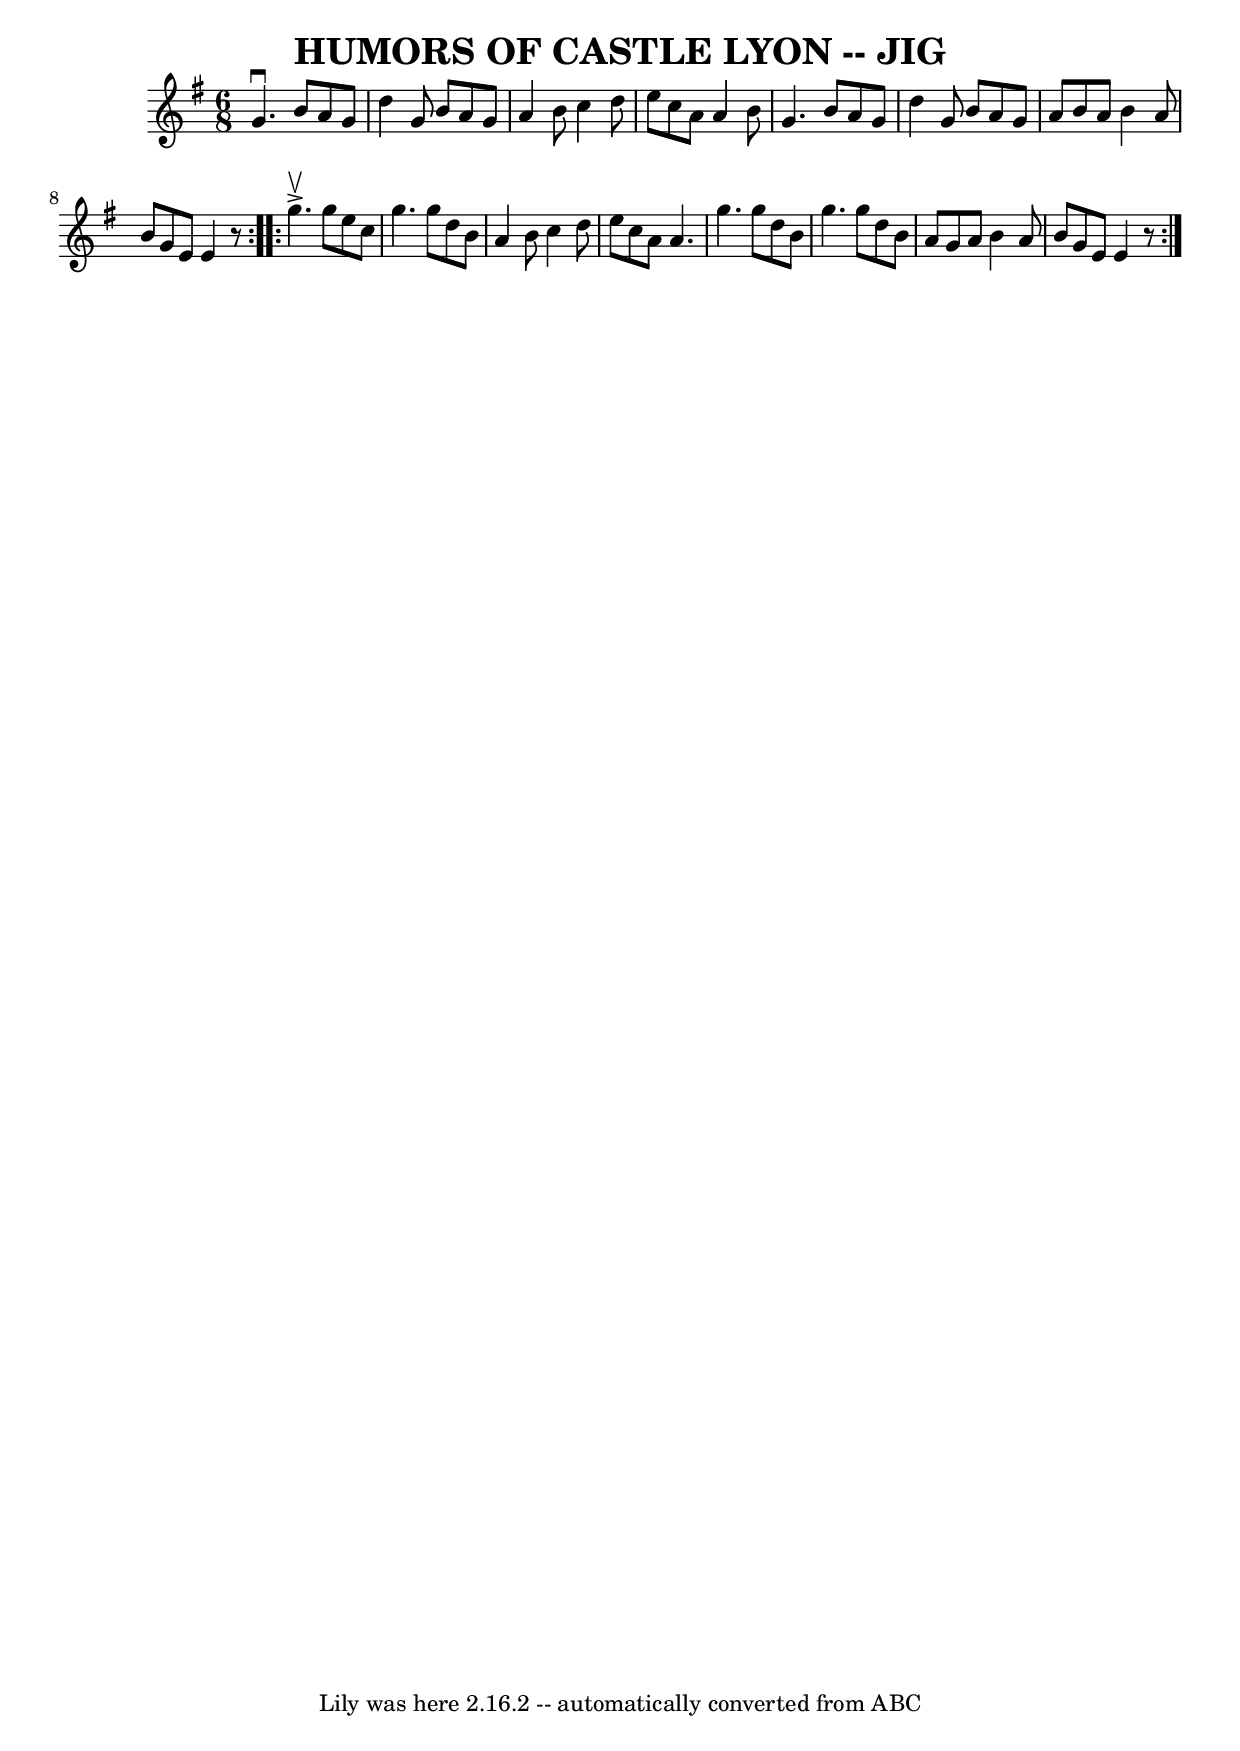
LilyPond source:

\version "2.16.2"
\include "Mammoth.ily"
\header {
  %% book = "Ryan's Mammoth Collection of Fiddle Tunes"
  crossRefNumber = "1"
  footnotes = ""
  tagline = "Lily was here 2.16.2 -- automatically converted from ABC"
  title = "HUMORS OF CASTLE LYON -- JIG"

}
voicedefault =  {



  \repeat volta 2 {

    \time 6/8 
    \key g \major     g'4.^\downbow b'8 a'8 g'8     |
    d''4      g'8 b'8 a'8 g'8     |
    a'4 b'8 c''4 d''8     |
    e''8 c''8 a'8 a'4 b'8        |
    g'4. b'8         a'8 g'8     |
    d''4 g'8 b'8 a'8 g'8    |
    a'8         b'8 a'8 b'4 a'8     |
    b'8 g'8 e'8 e'4    r8   
  }     

  \repeat volta 2 {     g''4.^\upbow^\accent g''8 e''8 c''8     |
         g''4. g''8 d''8 b'8     |
    a'4 b'8 c''4 d''8     |
    e''8 c''8 a'8 a'4.        |
    g''4. g''8 d''8       b'8     |
    g''4. g''8 d''8 b'8    |
    a'8 g'8         a'8 b'4 a'8     |
    b'8 g'8 e'8 e'4    r8   
  }   

}

\score{
  <<

    \context Staff="default"
    {
      \voicedefault 
      
    }

  >>
  \layout {
    
  }
  \midi {
  }

}
